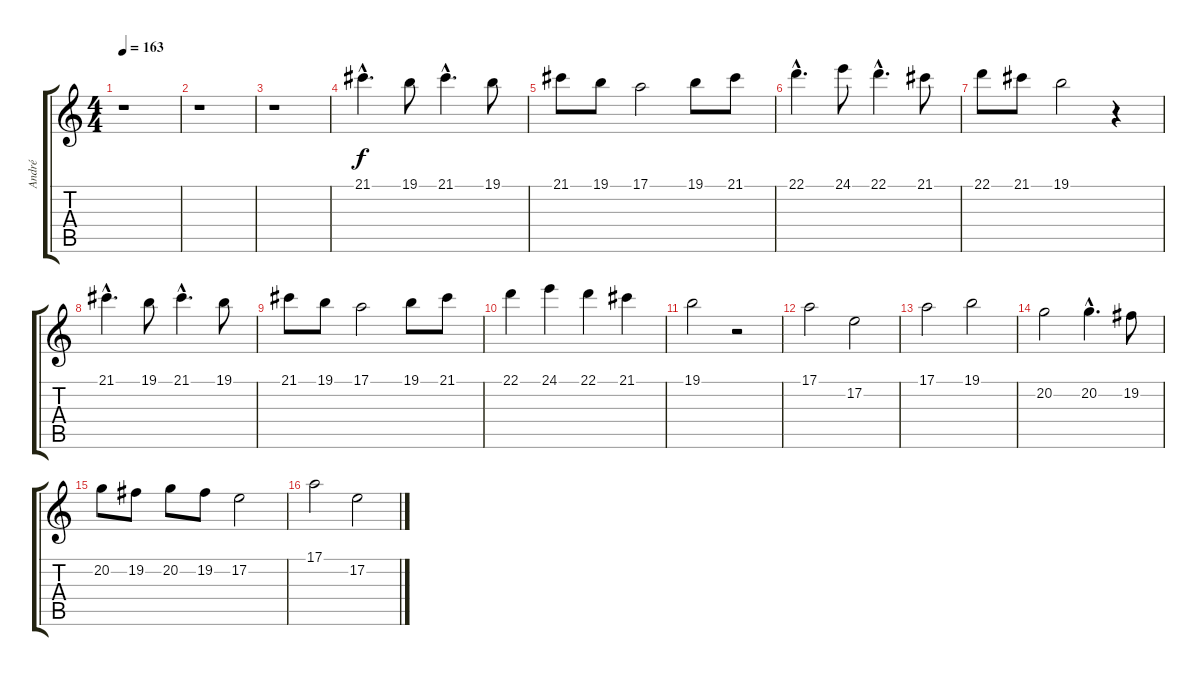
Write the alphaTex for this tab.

\track ("André" "André") {instrument lead6voice}
\staff {score tabs}
\tuning (E4 B3 G3 D3 A2 E2) {hide}
\ts (4 4)
\tempo 163
\clef g2
\ks c
r.1{dy f} |
r.1 |
r.1 |
21.1{hac}.4{d} 19.1.8 21.1{hac}.4{d} 19.1.8 |
21.1.8 19.1.8 17.1.2 19.1.8 21.1.8 |
22.1{hac}.4{d} 24.1.8 22.1{hac}.4{d} 21.1.8 |
22.1.8 21.1.8 19.1.2 r.4 |
21.1{hac}.4{d} 19.1.8 21.1{hac}.4{d} 19.1.8 |
21.1.8 19.1.8 17.1.2 19.1.8 21.1.8 |
22.1.4 24.1.4 22.1.4 21.1.4 |
19.1.2 r.2 |
17.1.2 17.2.2 |
17.1.2 19.1.2 |
20.2.2 20.2{hac}.4{d} 19.2.8 |
20.2.8 19.2.8 20.2.8 19.2.8 17.2.2 |
17.1.2 17.2.2
